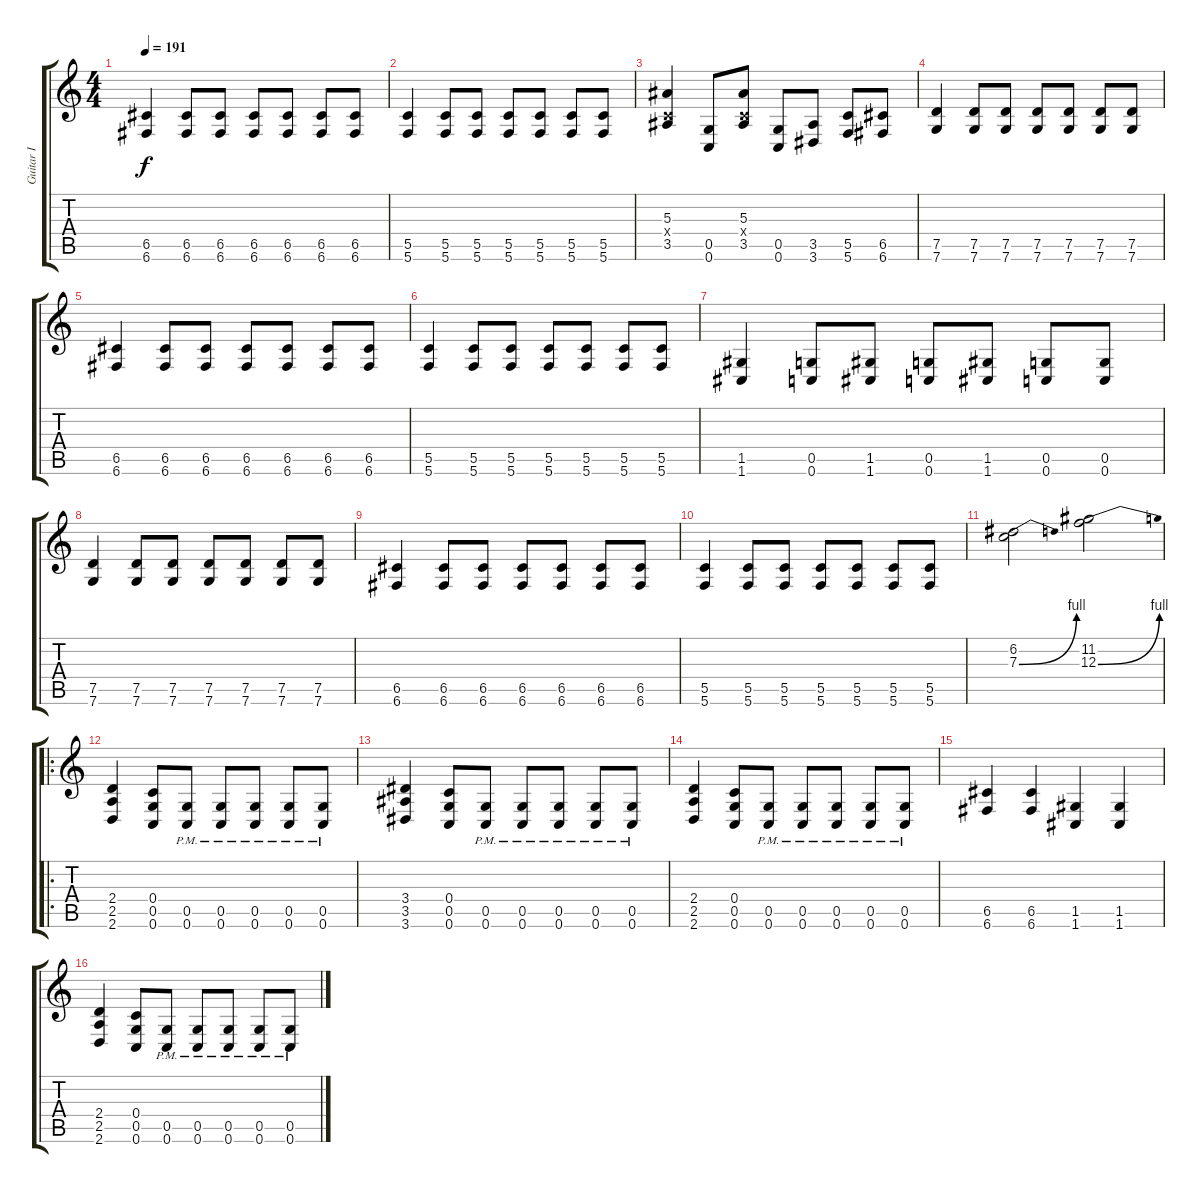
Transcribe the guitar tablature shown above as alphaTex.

\track ("Guitar I" "Guitar I") {instrument distortionguitar}
\staff {score tabs}
\tuning (D4 A3 F3 C3 G2 C2) {hide}
\ts (4 4)
\tempo 191
\clef g2
\ks c
(6.5 6.6).4{dy f} (6.5 6.6).8 (6.5 6.6).8 (6.5 6.6).8 (6.5 6.6).8 (6.5 6.6).8 (6.5 6.6).8 |
(5.5 5.6).4 (5.5 5.6).8 (5.5 5.6).8 (5.5 5.6).8 (5.5 5.6).8 (5.5 5.6).8 (5.5 5.6).8 |
(5.3 0.4{x} 3.5).4 (0.5 0.6).8 (5.3 0.4{x} 3.5).8 (0.5 0.6).8 (3.5 3.6).8 (5.5 5.6).8 (6.5 6.6).8 |
(7.5 7.6).4 (7.5 7.6).8 (7.5 7.6).8 (7.5 7.6).8 (7.5 7.6).8 (7.5 7.6).8 (7.5 7.6).8 |
(6.5 6.6).4 (6.5 6.6).8 (6.5 6.6).8 (6.5 6.6).8 (6.5 6.6).8 (6.5 6.6).8 (6.5 6.6).8 |
(5.5 5.6).4 (5.5 5.6).8 (5.5 5.6).8 (5.5 5.6).8 (5.5 5.6).8 (5.5 5.6).8 (5.5 5.6).8 |
(1.5 1.6).4 (0.5 0.6).8 (1.5 1.6).8 (0.5 0.6).8 (1.5 1.6).8 (0.5 0.6).8 (0.5 0.6).8 |
(7.5 7.6).4 (7.5 7.6).8 (7.5 7.6).8 (7.5 7.6).8 (7.5 7.6).8 (7.5 7.6).8 (7.5 7.6).8 |
(6.5 6.6).4 (6.5 6.6).8 (6.5 6.6).8 (6.5 6.6).8 (6.5 6.6).8 (6.5 6.6).8 (6.5 6.6).8 |
(5.5 5.6).4 (5.5 5.6).8 (5.5 5.6).8 (5.5 5.6).8 (5.5 5.6).8 (5.5 5.6).8 (5.5 5.6).8 |
(6.2 7.3{be (bend 0 0 60 4)}).2 (11.2 12.3{be (bend 0 0 60 4)}).2 |
\ro
(2.4 2.5 2.6).4 (0.4 0.5 0.6).8 (0.5{pm} 0.6{pm}).8 (0.5{pm} 0.6{pm}).8 (0.5{pm} 0.6{pm}).8 (0.5{pm} 0.6{pm}).8 (0.5{pm} 0.6{pm}).8 |
(3.4 3.5 3.6).4 (0.4 0.5 0.6).8 (0.5{pm} 0.6{pm}).8 (0.5{pm} 0.6{pm}).8 (0.5{pm} 0.6{pm}).8 (0.5{pm} 0.6{pm}).8 (0.5{pm} 0.6{pm}).8 |
(2.4 2.5 2.6).4 (0.4 0.5 0.6).8 (0.5{pm} 0.6{pm}).8 (0.5{pm} 0.6{pm}).8 (0.5{pm} 0.6{pm}).8 (0.5{pm} 0.6{pm}).8 (0.5{pm} 0.6{pm}).8 |
(6.5 6.6).4 (6.5 6.6).4 (1.5 1.6).4 (1.5 1.6).4 |
(2.4 2.5 2.6).4 (0.4 0.5 0.6).8 (0.5{pm} 0.6{pm}).8 (0.5{pm} 0.6{pm}).8 (0.5{pm} 0.6{pm}).8 (0.5{pm} 0.6{pm}).8 (0.5{pm} 0.6{pm}).8
